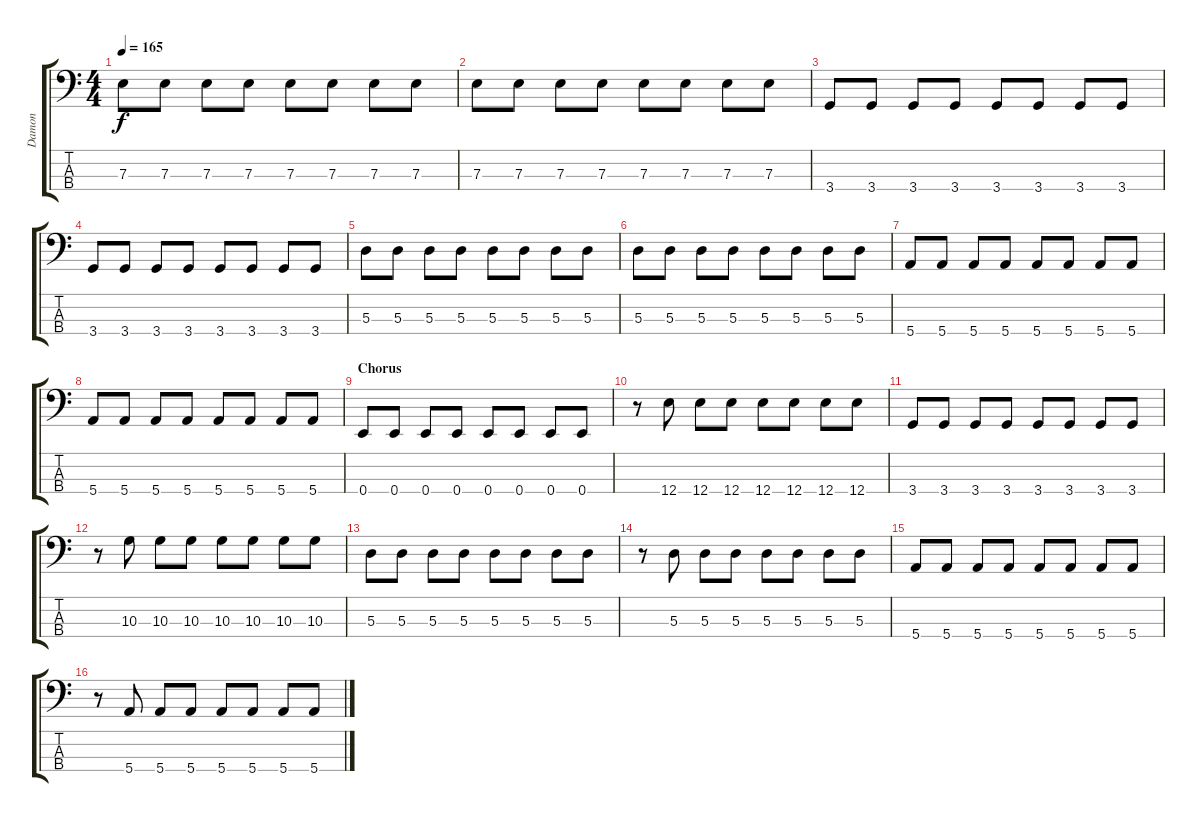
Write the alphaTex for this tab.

\track ("Damon" "Damon") {instrument acousticbass}
\staff {score tabs}
\tuning (G2 D2 A1 E1) {hide}
\ts (4 4)
\tempo 165
\clef f4
\ks c
7.3.8{dy f} 7.3.8 7.3.8 7.3.8 7.3.8 7.3.8 7.3.8 7.3.8 |
7.3.8 7.3.8 7.3.8 7.3.8 7.3.8 7.3.8 7.3.8 7.3.8 |
3.4.8 3.4.8 3.4.8 3.4.8 3.4.8 3.4.8 3.4.8 3.4.8 |
3.4.8 3.4.8 3.4.8 3.4.8 3.4.8 3.4.8 3.4.8 3.4.8 |
5.3.8 5.3.8 5.3.8 5.3.8 5.3.8 5.3.8 5.3.8 5.3.8 |
5.3.8 5.3.8 5.3.8 5.3.8 5.3.8 5.3.8 5.3.8 5.3.8 |
5.4.8 5.4.8 5.4.8 5.4.8 5.4.8 5.4.8 5.4.8 5.4.8 |
5.4.8 5.4.8 5.4.8 5.4.8 5.4.8 5.4.8 5.4.8 5.4.8 |
\section ("" "Chorus")
0.4.8 0.4.8 0.4.8 0.4.8 0.4.8 0.4.8 0.4.8 0.4.8 |
r.8 12.4.8 12.4.8 12.4.8 12.4.8 12.4.8 12.4.8 12.4.8 |
3.4.8 3.4.8 3.4.8 3.4.8 3.4.8 3.4.8 3.4.8 3.4.8 |
r.8 10.3.8 10.3.8 10.3.8 10.3.8 10.3.8 10.3.8 10.3.8 |
5.3.8 5.3.8 5.3.8 5.3.8 5.3.8 5.3.8 5.3.8 5.3.8 |
r.8 5.3.8 5.3.8 5.3.8 5.3.8 5.3.8 5.3.8 5.3.8 |
5.4.8 5.4.8 5.4.8 5.4.8 5.4.8 5.4.8 5.4.8 5.4.8 |
r.8 5.4.8 5.4.8 5.4.8 5.4.8 5.4.8 5.4.8 5.4.8
